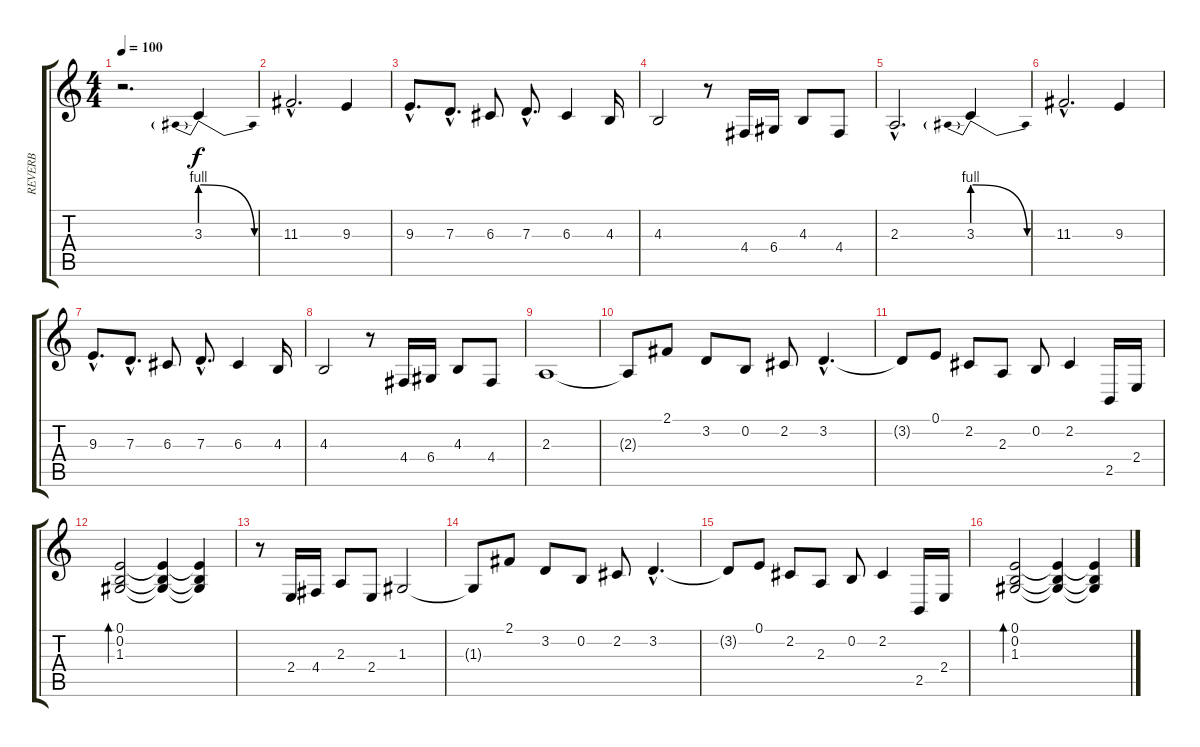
\track ("REVERB" "REVERB") {instrument fx6goblins}
\staff {score tabs}
\tuning (E4 B3 G3 D3 A2 E2) {hide}
\ts (4 4)
\tempo 100
\clef g2
\ks c
r.2{d dy f} 3.3{be (prebendrelease 0 4 60 0)}.4 |
11.3{hac}.2{d} 9.3.4 |
9.3{hac}.8{d} 7.3{hac}.8{d} 6.3.8 7.3{hac}.8{d} 6.3.4 4.3.16 |
4.3.2 r.8 4.4.16 6.4.16 4.3.8 4.4.8 |
2.3{hac}.2{d} 3.3{be (prebendrelease 0 4 60 0)}.4 |
11.3{hac}.2{d} 9.3.4 |
9.3{hac}.8{d} 7.3{hac}.8{d} 6.3.8 7.3{hac}.8{d} 6.3.4 4.3.16 |
4.3.2 r.8 4.4.16 6.4.16 4.3.8 4.4.8 |
2.3.1 |
2.3{t}.8 2.1.8 3.2.8 0.2.8 2.2.8 3.2{hac}.4{d} |
3.2{t}.8 0.1.8 2.2.8 2.3.8 0.2.8 2.2.4 2.5.16 2.4.16 |
(0.1 0.2 1.3).2{bd 480} (0.1{t} 0.2{t} 1.3{t}).4 (0.1{t} 0.2{t} 1.3{t}).4 |
r.8 2.4.16 4.4.16 2.3.8 2.4.8 1.3.2 |
1.3{t}.8 2.1.8 3.2.8 0.2.8 2.2.8 3.2{hac}.4{d} |
3.2{t}.8 0.1.8 2.2.8 2.3.8 0.2.8 2.2.4 2.5.16 2.4.16 |
(0.1 0.2 1.3).2{bd 480} (0.1{t} 0.2{t} 1.3{t}).4 (0.1{t} 0.2{t} 1.3{t}).4
